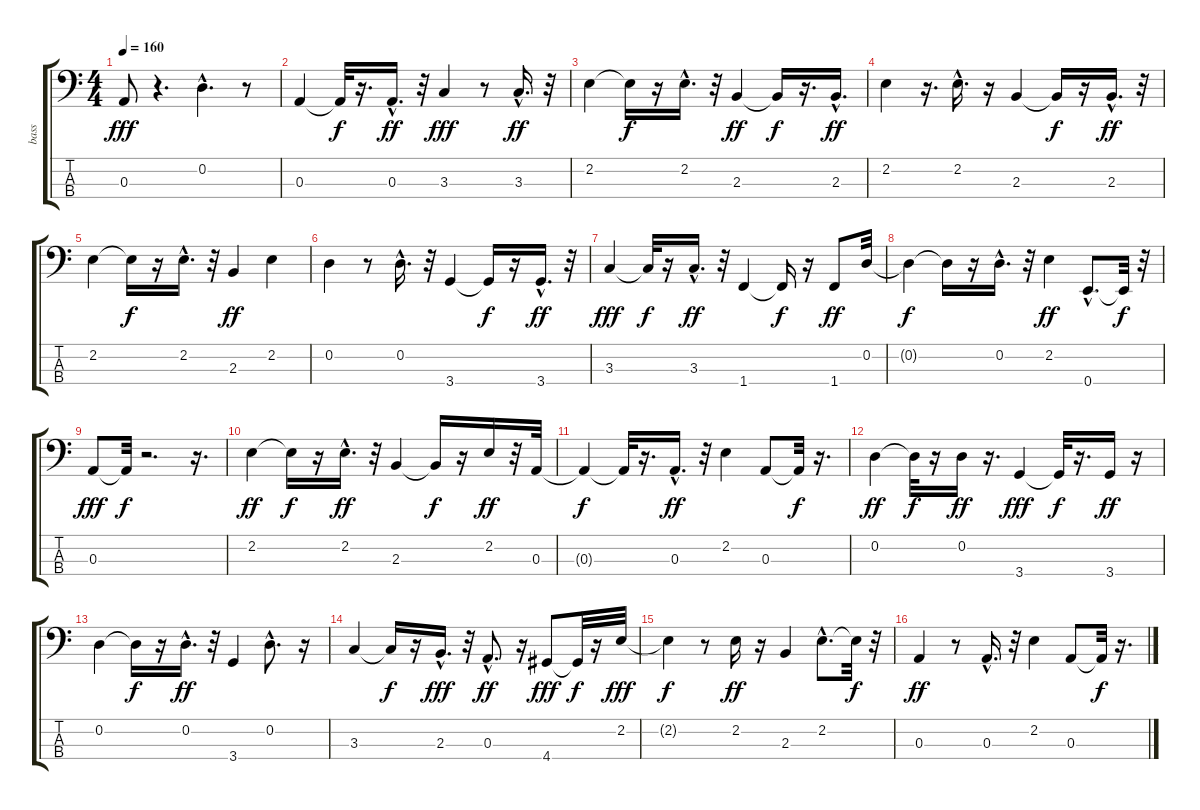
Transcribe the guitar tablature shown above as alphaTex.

\track ("bass" "bass") {instrument acousticguitarnylon}
\staff {score tabs}
\tuning (G2 D2 A1 E1) {hide}
\ts (4 4)
\tempo 160
\clef f4
\ks c
0.3.8{dy fff} r.4{d} 0.2{hac}.4{d} r.8 |
0.3.4 0.3{t}.32{dy f} r.16{d} 0.3{hac}.16{d dy ff} r.32 3.3.4{dy fff} r.8 3.3{hac}.16{d dy ff} r.32 |
2.2.4 2.2{t}.16{dy f} r.16 2.2{hac}.16{d} r.32 2.3.4{dy ff} 2.3{t}.16{dy f} r.16{d} 2.3{hac}.16{d dy ff} |
2.2.4 r.16{d} 2.2{hac}.16{d} r.16 2.3.4 2.3{t}.16{dy f} r.16 2.3{hac}.16{d dy ff} r.32 |
2.2.4 2.2{t}.16{dy f} r.16 2.2{hac}.16{d} r.32 2.3.4{dy ff} 2.2.4 |
0.2.4 r.8 0.2{hac}.16{d} r.32 3.4.4 3.4{t}.16{dy f} r.16 3.4{hac}.16{d dy ff} r.32 |
3.3.4{dy fff} 3.3{t}.32{dy f} r.16 3.3{hac}.16{d dy ff} r.32 1.4.4 1.4{t}.16{dy f} r.16 1.4.8{dy ff} 0.2.32 |
0.2{t}.4{dy f} 0.2{t}.16 r.16 0.2{hac}.16{d} r.32 2.2.4{dy ff} 0.4{hac}.8{d} 0.4{t}.32{dy f} r.32 |
0.3.8{dy fff} 0.3{t}.32{dy f} r.2{d} r.16{d} |
2.2.4{dy ff} 2.2{t}.16{dy f} r.16 2.2{hac}.16{d dy ff} r.32 2.3.4 2.3{t}.16{dy f} r.16 2.2.16{dy ff} r.32 0.3.32 |
0.3{t}.4{dy f} 0.3{t}.32 r.16{d} 0.3{hac}.16{d dy ff} r.32 2.2.4 0.3.8 0.3{t}.32{dy f} r.16{d} |
0.2.4{dy ff} 0.2{t}.32{dy f} r.16 0.2.16{dy ff} r.16{d} 3.4.4{dy fff} 3.4{t}.32{dy f} r.16{d} 3.4.16{dy ff} r.16 |
0.2.4 0.2{t}.16{dy f} r.16 0.2{hac}.16{d dy ff} r.32 3.4.4 0.2{hac}.8{d} r.16 |
3.3.4 3.3{t}.16{dy f} r.16 2.3{hac}.16{d dy fff} r.32 0.3{hac}.8{d dy ff} r.16 4.4.8{dy fff} 4.4{t}.32{dy f} r.16 2.2.32{dy fff} |
2.2{t}.4{dy f} r.8 2.2.16{dy ff} r.16 2.3.4 2.2{hac}.8{d} 2.2{t}.32{dy f} r.32 |
0.3.4{dy ff} r.8 0.3{hac}.16{d} r.32 2.2.4 0.3.8 0.3{t}.32{dy f} r.16{d}
